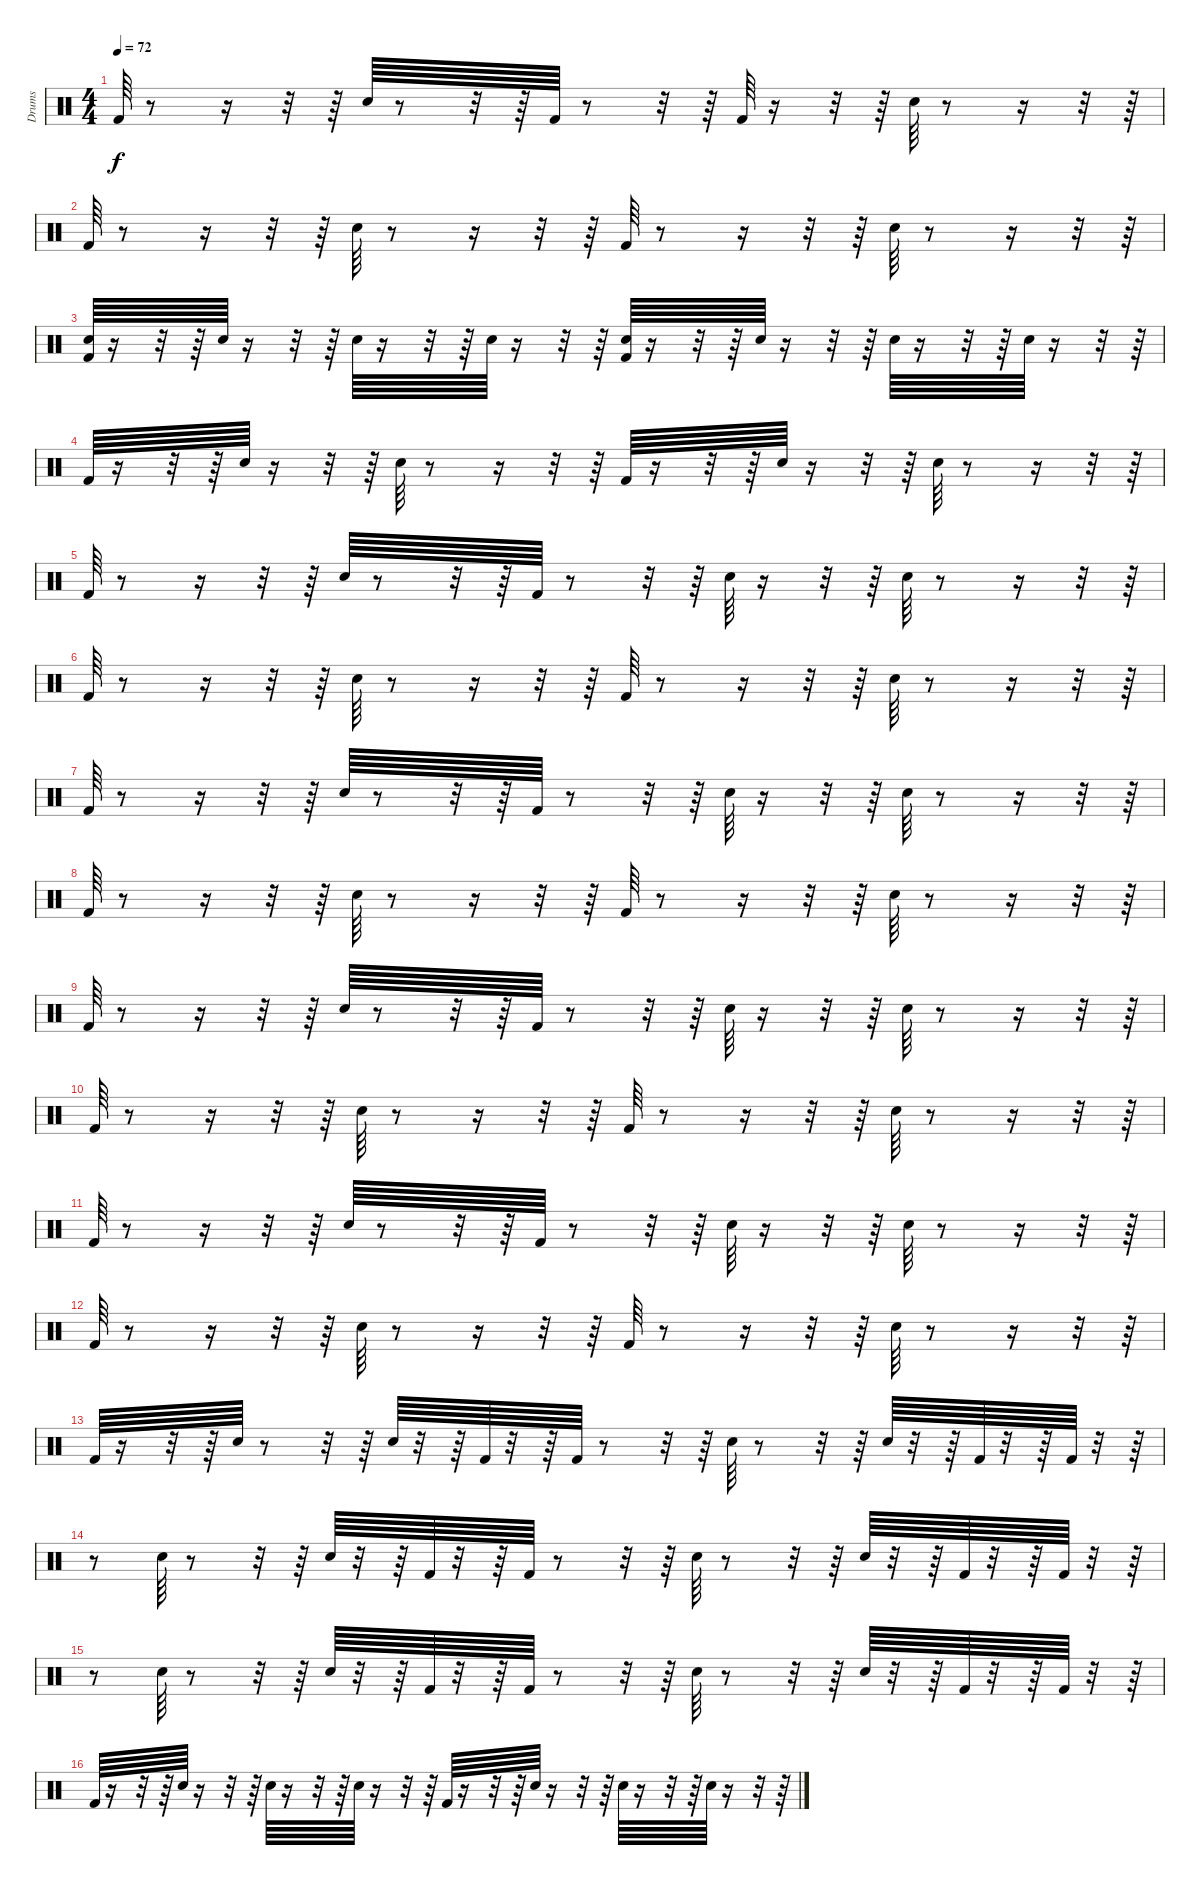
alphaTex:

\track ("Drums" "Drums") {instrument percussion}
\staff {score}
\articulation defaults
\ts (4 4)
\tempo 72
\clef neutral
\ks c "Kick (hit) 2".64{dy f}
r.8 r.16 r.32 r.64 "Snare (hit) 2".64 r.8 r.32 r.64 "Kick (hit) 2".64 r.8 r.32 r.64 "Kick (hit) 2".64 r.16 r.32 r.64 "Snare (hit) 2".64 r.8 r.16 r.32 r.64 |
"Kick (hit) 2".64 r.8 r.16 r.32 r.64 "Snare (hit) 2".64 r.8 r.16 r.32 r.64 "Kick (hit) 2".64 r.8 r.16 r.32 r.64 "Snare (hit) 2".64 r.8 r.16 r.32 r.64 |
("Snare (hit) 2" "Kick (hit) 2").64 r.16 r.32 r.64 "Snare (hit) 2".64 r.16 r.32 r.64 "Snare (hit) 2".64 r.16 r.32 r.64 "Snare (hit) 2".64 r.16 r.32 r.64 ("Snare (hit) 2" "Kick (hit) 2").64 r.16 r.32 r.64 "Snare (hit) 2".64 r.16 r.32 r.64 "Snare (hit) 2".64 r.16 r.32 r.64 "Snare (hit) 2".64 r.16 r.32 r.64 |
"Kick (hit) 2".64 r.16 r.32 r.64 "Snare (hit) 2".64 r.16 r.32 r.64 "Snare (hit) 2".64 r.8 r.16 r.32 r.64 "Kick (hit) 2".64 r.16 r.32 r.64 "Snare (hit) 2".64 r.16 r.32 r.64 "Snare (hit) 2".64 r.8 r.16 r.32 r.64 |
"Kick (hit) 2".64 r.8 r.16 r.32 r.64 "Snare (hit) 2".64 r.8 r.32 r.64 "Kick (hit) 2".64 r.8 r.32 r.64 "Snare (hit) 2".64 r.16 r.32 r.64 "Snare (hit) 2".64 r.8 r.16 r.32 r.64 |
"Kick (hit) 2".64 r.8 r.16 r.32 r.64 "Snare (hit) 2".64 r.8 r.16 r.32 r.64 "Kick (hit) 2".64 r.8 r.16 r.32 r.64 "Snare (hit) 2".64 r.8 r.16 r.32 r.64 |
"Kick (hit) 2".64 r.8 r.16 r.32 r.64 "Snare (hit) 2".64 r.8 r.32 r.64 "Kick (hit) 2".64 r.8 r.32 r.64 "Snare (hit) 2".64 r.16 r.32 r.64 "Snare (hit) 2".64 r.8 r.16 r.32 r.64 |
"Kick (hit) 2".64 r.8 r.16 r.32 r.64 "Snare (hit) 2".64 r.8 r.16 r.32 r.64 "Kick (hit) 2".64 r.8 r.16 r.32 r.64 "Snare (hit) 2".64 r.8 r.16 r.32 r.64 |
"Kick (hit) 2".64 r.8 r.16 r.32 r.64 "Snare (hit) 2".64 r.8 r.32 r.64 "Kick (hit) 2".64 r.8 r.32 r.64 "Snare (hit) 2".64 r.16 r.32 r.64 "Snare (hit) 2".64 r.8 r.16 r.32 r.64 |
"Kick (hit) 2".64 r.8 r.16 r.32 r.64 "Snare (hit) 2".64 r.8 r.16 r.32 r.64 "Kick (hit) 2".64 r.8 r.16 r.32 r.64 "Snare (hit) 2".64 r.8 r.16 r.32 r.64 |
"Kick (hit) 2".64 r.8 r.16 r.32 r.64 "Snare (hit) 2".64 r.8 r.32 r.64 "Kick (hit) 2".64 r.8 r.32 r.64 "Snare (hit) 2".64 r.16 r.32 r.64 "Snare (hit) 2".64 r.8 r.16 r.32 r.64 |
"Kick (hit) 2".64 r.8 r.16 r.32 r.64 "Snare (hit) 2".64 r.8 r.16 r.32 r.64 "Kick (hit) 2".64 r.8 r.16 r.32 r.64 "Snare (hit) 2".64 r.8 r.16 r.32 r.64 |
"Kick (hit) 2".64 r.16 r.32 r.64 "Snare (hit) 2".64 r.8 r.32 r.64 "Snare (hit) 2".64 r.32 r.64 "Kick (hit) 2".64 r.32 r.64 "Kick (hit) 2".64 r.8 r.32 r.64 "Snare (hit) 2".64 r.8 r.32 r.64 "Snare (hit) 2".64 r.32 r.64 "Kick (hit) 2".64 r.32 r.64 "Kick (hit) 2".64 r.32 r.64 |
r.8 "Snare (hit) 2".64 r.8 r.32 r.64 "Snare (hit) 2".64 r.32 r.64 "Kick (hit) 2".64 r.32 r.64 "Kick (hit) 2".64 r.8 r.32 r.64 "Snare (hit) 2".64 r.8 r.32 r.64 "Snare (hit) 2".64 r.32 r.64 "Kick (hit) 2".64 r.32 r.64 "Kick (hit) 2".64 r.32 r.64 |
r.8 "Snare (hit) 2".64 r.8 r.32 r.64 "Snare (hit) 2".64 r.32 r.64 "Kick (hit) 2".64 r.32 r.64 "Kick (hit) 2".64 r.8 r.32 r.64 "Snare (hit) 2".64 r.8 r.32 r.64 "Snare (hit) 2".64 r.32 r.64 "Kick (hit) 2".64 r.32 r.64 "Kick (hit) 2".64 r.32 r.64 |
"Kick (hit) 2".64 r.16 r.32 r.64 "Snare (hit) 2".64 r.16 r.32 r.64 "Snare (hit) 2".64 r.16 r.32 r.64 "Snare (hit) 2".64 r.16 r.32 r.64 "Kick (hit) 2".64 r.16 r.32 r.64 "Snare (hit) 2".64 r.16 r.32 r.64 "Snare (hit) 2".64 r.16 r.32 r.64 "Snare (hit) 2".64 r.16 r.32 r.64
